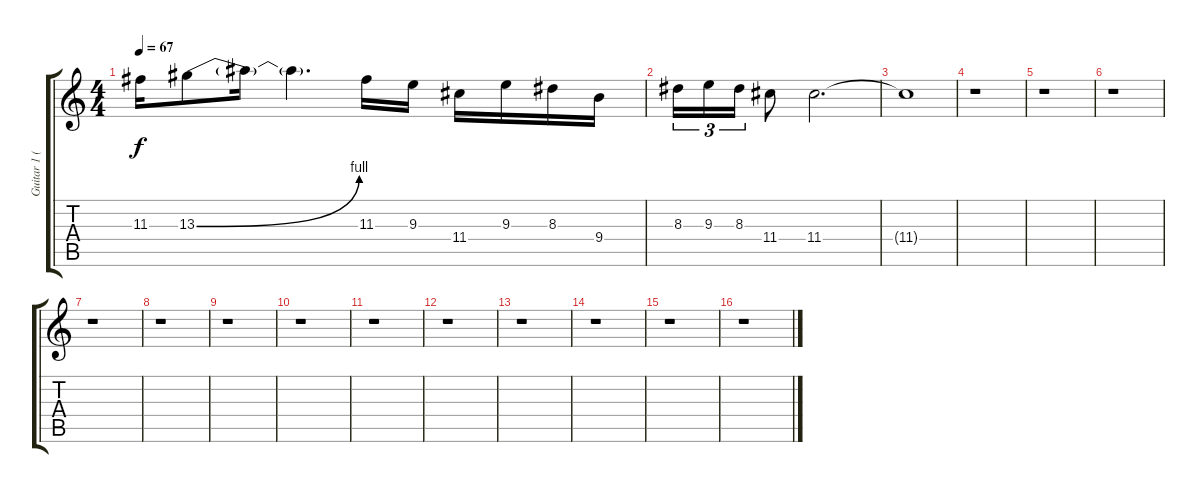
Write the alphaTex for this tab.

\track ("Guitar 1 (Solo)" "Guitar 1 (") {instrument overdrivenguitar}
\staff {score tabs}
\tuning (E4 B3 G3 D3 A2 E2) {hide}
\ts (4 4)
\tempo 67
\clef g2
\ks c
11.3.16{dy f} 13.3{be (bend 0 0 60 4)}.8 13.3{t}.16 13.3{t}.4{d} 11.3.16 9.3.16 11.4.16 9.3.16 8.3.16 9.4.16 |
8.3.16{tu (3 2)} 9.3.16{tu (3 2)} 8.3.16{tu (3 2)} 11.4.8 11.4.2{d} |
11.4{t}.1 |
r.1 |
r.1 |
r.1 |
r.1 |
r.1 |
r.1 |
r.1 |
r.1 |
r.1 |
r.1 |
r.1 |
r.1 |
r.1
